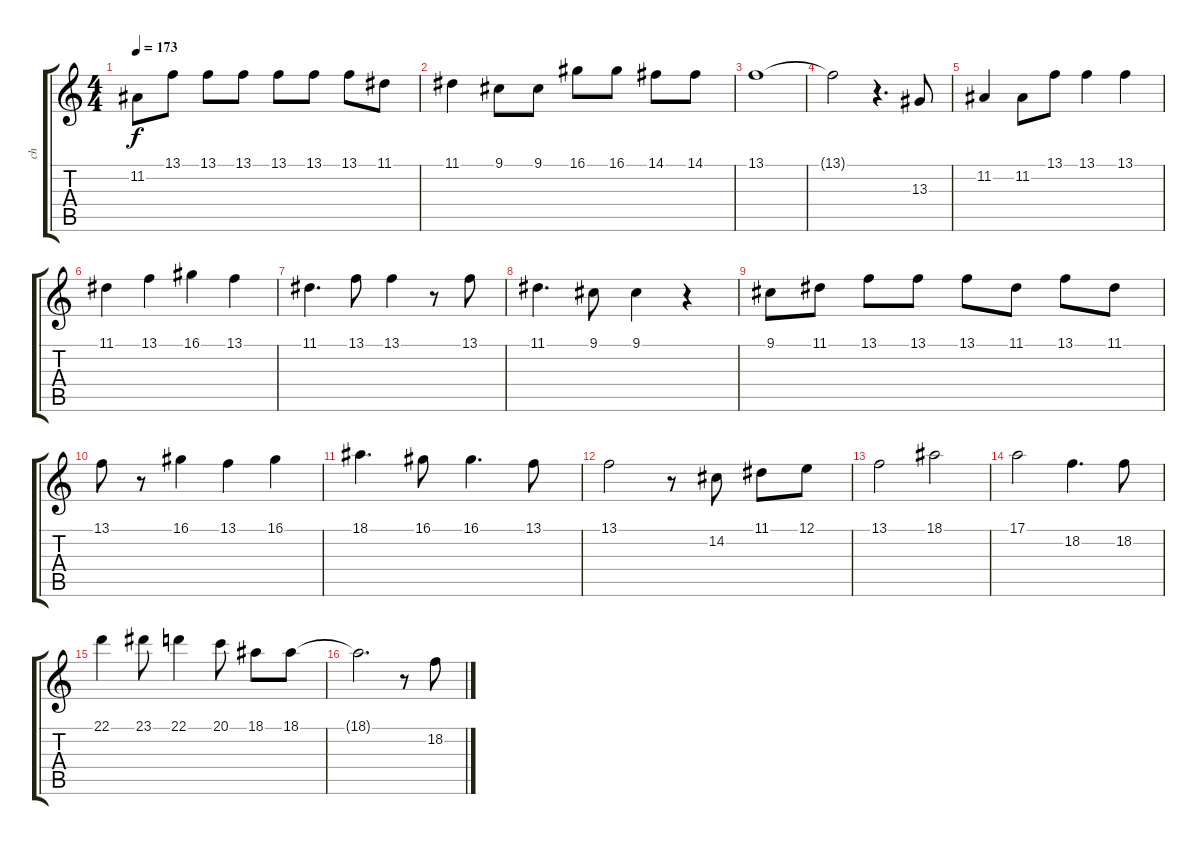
\track ("ch" "ch") {instrument lead1square}
\staff {score tabs}
\tuning (E4 B3 G3 D3 A2 E2) {hide}
\ts (4 4)
\tempo 173
\clef g2
\ks c
11.2.8{dy f} 13.1.8 13.1.8 13.1.8 13.1.8 13.1.8 13.1.8 11.1.8 |
11.1.4 9.1.8 9.1.8 16.1.8 16.1.8 14.1.8 14.1.8 |
13.1.1 |
13.1{t}.2 r.4{d} 13.3.8 |
11.2.4 11.2.8 13.1.8 13.1.4 13.1.4 |
11.1.4 13.1.4 16.1.4 13.1.4 |
11.1.4{d} 13.1.8 13.1.4 r.8 13.1.8 |
11.1.4{d} 9.1.8 9.1.4 r.4 |
9.1.8 11.1.8 13.1.8 13.1.8 13.1.8 11.1.8 13.1.8 11.1.8 |
13.1.8 r.8 16.1.4 13.1.4 16.1.4 |
18.1.4{d} 16.1.8 16.1.4{d} 13.1.8 |
13.1.2 r.8 14.2.8 11.1.8 12.1.8 |
13.1.2 18.1.2 |
17.1.2 18.2.4{d} 18.2.8 |
22.1.4 23.1.8 22.1.4 20.1.8 18.1.8 18.1.8 |
18.1{t}.2{d} r.8 18.2.8
